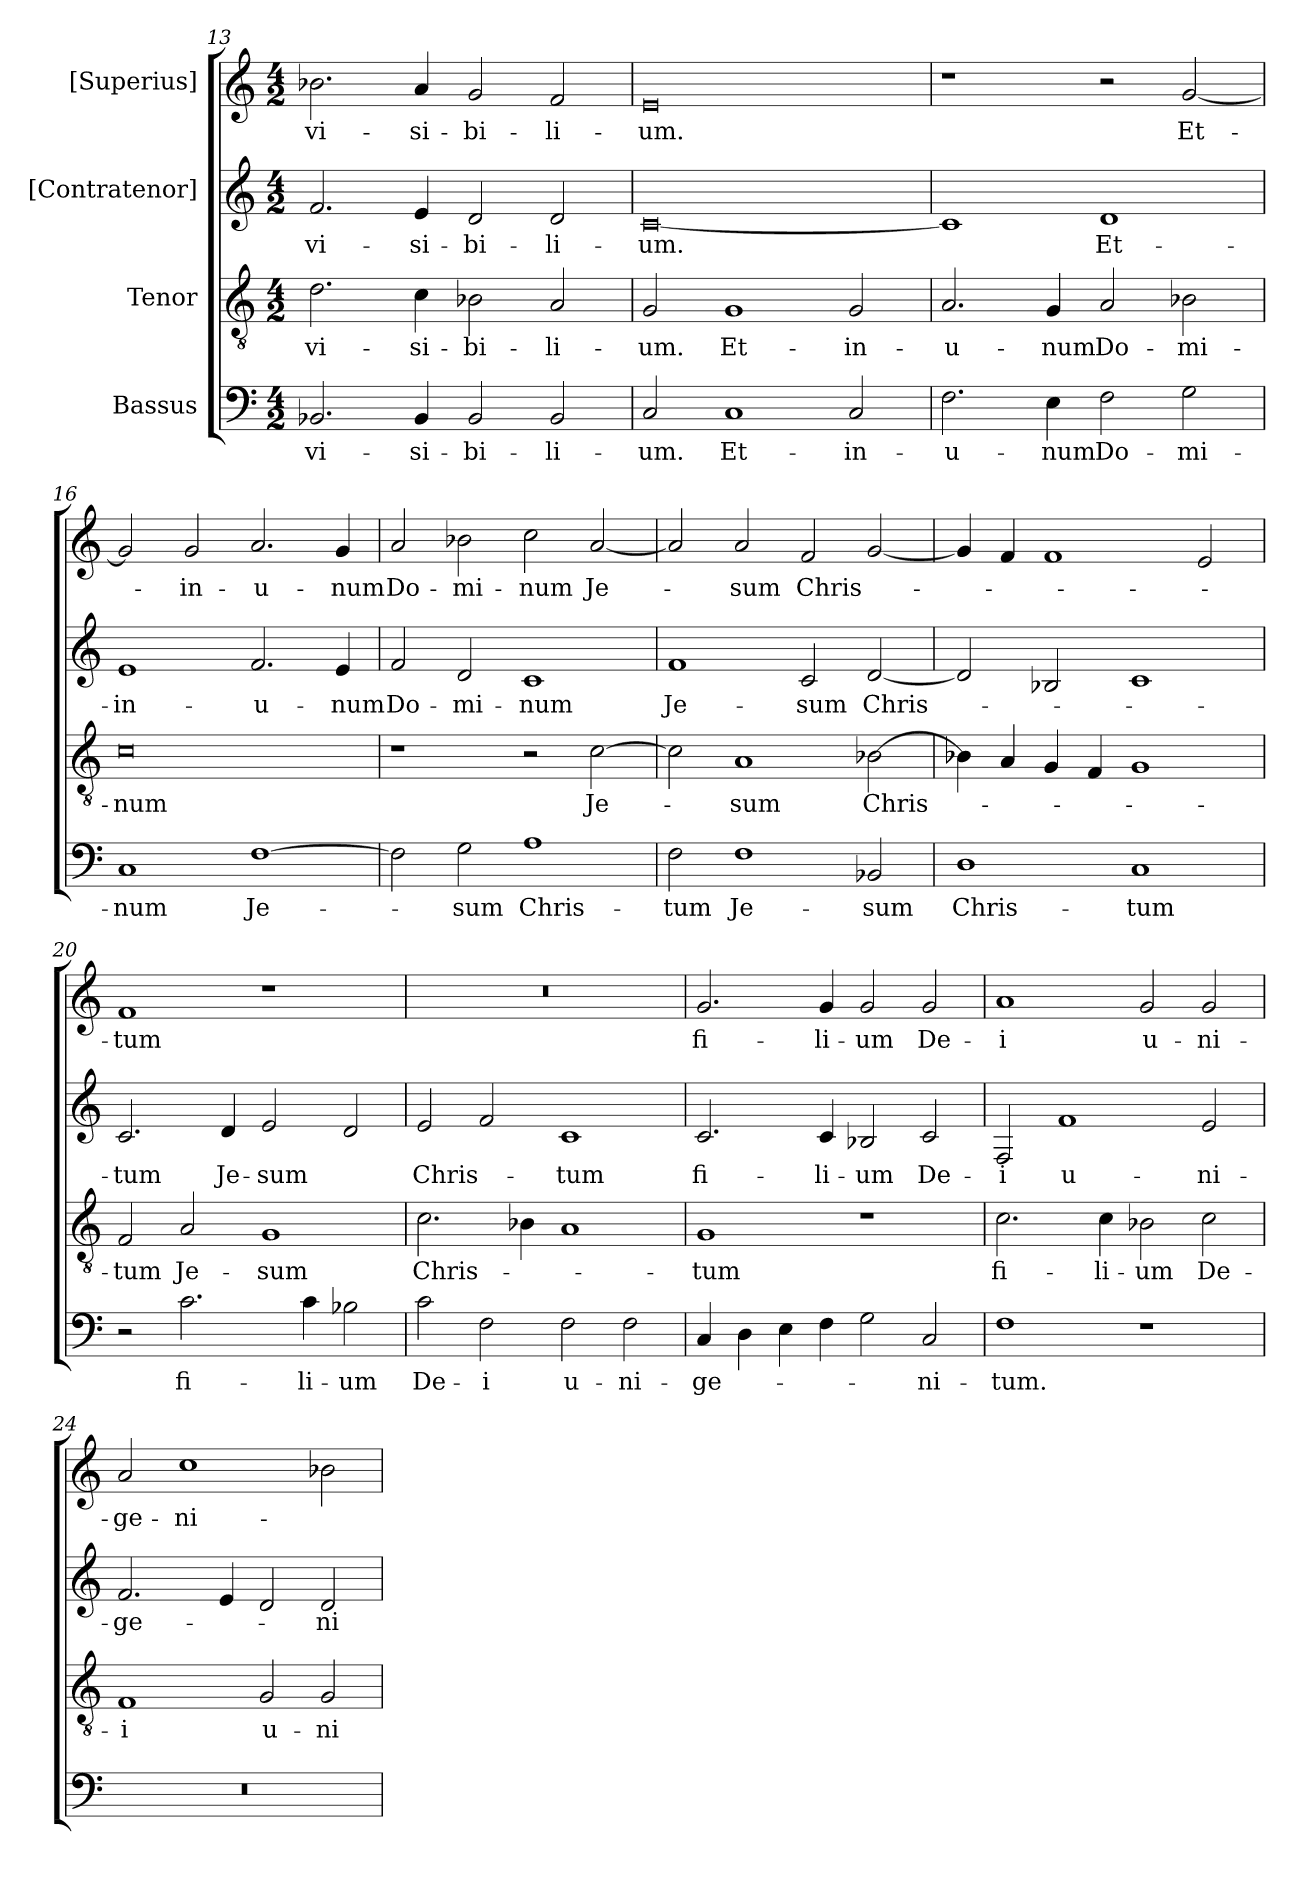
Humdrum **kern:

**kern	**text	**kern	**text	**kern	**text	**kern	**text
*part4	*part4	*part3	*part3	*part2	*part2	*part1	*part1
*staff4	*staff4	*staff3	*staff3	*staff2	*staff2	*staff1	*staff1
*I"Bassus	*	*I"Tenor	*	*I"[Contratenor]	*	*I"[Superius]	*
*clefF4	*	*clefGv2	*	*clefG2	*	*clefG2	*
*k[]	*	*k[]	*	*k[]	*	*k[]	*
*M4/2	*	*M4/2	*	*M4/2	*	*M4/2	*
=13	=13	=13	=13	=13	=13	=13	=13
2.BB-X/	-vi-	2.d\	-vi-	2.f/	-vi-	2.b-X\	-vi-
4BB-/	-si-	4c\	-si-	4e/	-si-	4a/	-si-
2BB-/	-bi-	2B-X\	-bi-	2d/	-bi-	2g/	-bi-
2BB-/	-li-	2A/	-li-	2d/	-li-	2f/	-li-
=14	=14	=14	=14	=14	=14	=14	=14
2C/	-um.	2G/	-um.	[0c/	-um.	0e/	-um.
1C/	Et-	1G/	Et-	.	.	.	.
2C/	in-	2G/	in-	.	.	.	.
=15	=15	=15	=15	=15	=15	=15	=15
2.F\	u-	2.A/	u-	1c/]	.	1r	.
4E\	-num	4G/	-num	.	.	.	.
2F\	Do-	2A/	Do-	1d/	Et-	2r	.
2G\	-mi-	2B-X\	-mi-	.	.	[2g/	Et-
=16	=16	=16	=16	=16	=16	=16	=16
1C/	-num	0c\	-num	1e/	in-	2g/]	.
.	.	.	.	.	.	2g/	in-
[1F\	Je-	.	.	2.f/	u-	2.a/	u-
.	.	.	.	4e/	-num	4g/	-num
=17	=17	=17	=17	=17	=17	=17	=17
2F\]	.	1r	.	2f/	Do-	2a/	Do-
2G\	-sum	.	.	2d/	-mi-	2b-X\	-mi-
1A\	Chris-	2r	.	1c/	-num	2cc\	-num
.	.	[2c\	Je-	.	.	[2a/	Je-
=18	=18	=18	=18	=18	=18	=18	=18
2F\	-tum	2c\]	.	1f/	Je-	2a/]	.
1F\	Je-	1A/	-sum	.	.	2a/	-sum
.	.	.	.	2c/	-sum	2f/	Chris-
2BB-X/	-sum	[2B-X\	Chris-	[2d/	Chris-	[2g/	.
=19	=19	=19	=19	=19	=19	=19	=19
1D\	Chris-	4B-X\]	.	2d/]	.	4g/]	.
.	.	4A/	.	.	.	4f/	.
.	.	4G/	.	2B-X/	.	1f/	.
.	.	4F/	.	.	.	.	.
1C/	-tum	1G/	.	1c/	.	.	.
.	.	.	.	.	.	2e/	.
=20	=20	=20	=20	=20	=20	=20	=20
2r	.	2F/	-tum	2.c/	-tum	1f/	-tum
2.c\	fi-	2A/	Je-	.	.	.	.
.	.	.	.	4d/	Je-	.	.
.	.	1G/	-sum	2e/	-sum	1r	.
4c\	-li-	.	.	.	.	.	.
2B-X\	-um	.	.	2d/	.	.	.
=21	=21	=21	=21	=21	=21	=21	=21
2c\	De-	2.c\	Chris-	2e/	Chris-	0r	.
2F\	-i	.	.	2f/	.	.	.
.	.	4B-X\	.	.	.	.	.
2F\	u-	1A/	.	1c/	-tum	.	.
2F\	-ni-	.	.	.	.	.	.
=22	=22	=22	=22	=22	=22	=22	=22
4C/	-ge-	1G/	-tum	2.c/	fi-	2.g/	fi-
4D\	.	.	.	.	.	.	.
4E\	.	.	.	.	.	.	.
4F\	.	.	.	4c/	-li-	4g/	-li-
2G\	.	1r	.	2B-X/	-um	2g/	-um
2C/	-ni-	.	.	2c/	De-	2g/	De-
=23	=23	=23	=23	=23	=23	=23	=23
1F\	-tum.	2.c\	fi-	2F/	-i	1a/	-i
.	.	.	.	1f/	u-	.	.
.	.	4c\	-li-	.	.	.	.
1r	.	2B-X\	-um	.	.	2g/	u-
.	.	2c\	De-	2e/	-ni-	2g/	-ni-
=24	=24	=24	=24	=24	=24	=24	=24
0r	.	1F/	-i	2.f/	-ge-	2a/	-ge-
.	.	.	.	.	.	1cc\	-ni-
.	.	.	.	4e/	.	.	.
.	.	2G/	u-	2d/	.	.	.
.	.	2G/	-ni-	2d/	-ni-	2b-X\	.
=	=	=	=	=	=	=	=
*-	*-	*-	*-	*-	*-	*-	*-
